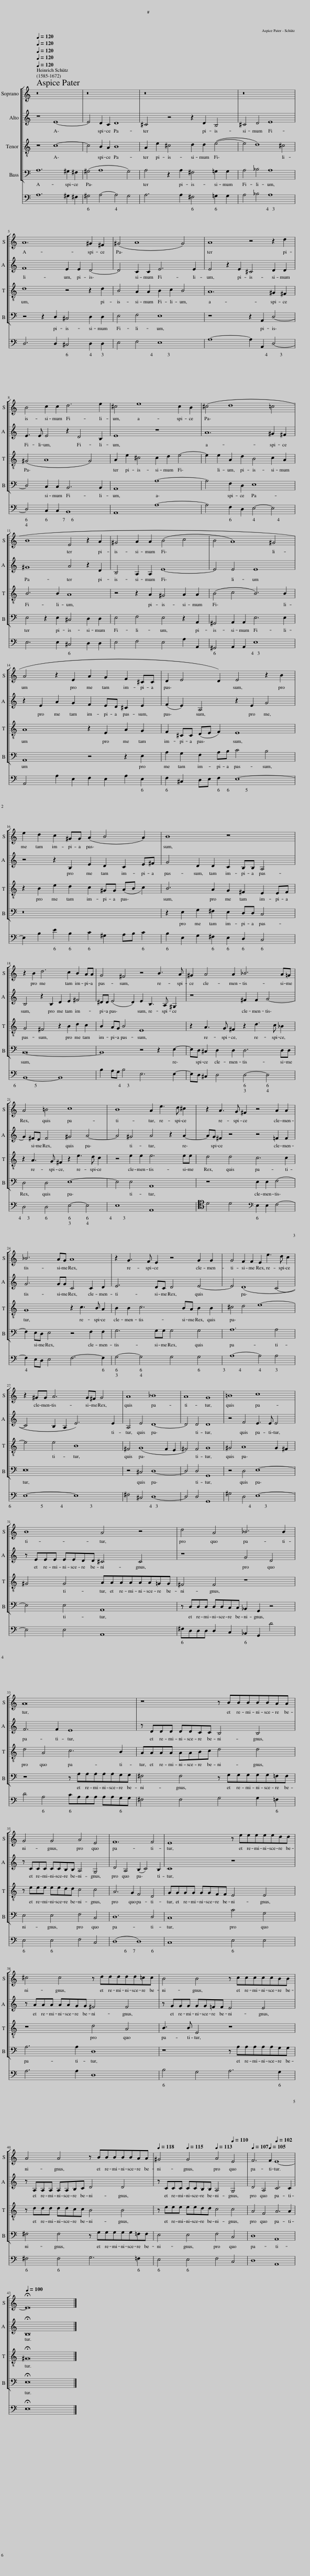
X:1
%%score [ 1 2 3 4 ] 5
L:1/8
Q:1/4=120
M:none
I:linebreak $
K:C
V:1 treble
V:2 treble
V:3 treble-8
V:4 bass
V:5 bass
V:1
 z16 | z16 | z16 | z16 |$ A12 ^G2 ^F2 | %5
 (^G4 A8 G4) | A8 z4 z2 d2 |$ B4 c2 c2 d6 e2 | ^c4 e8 c2 B2 | (^c4 d8 =c4 |$ %10
 B8 E4 z2 A2 | ^G4 A2 A2 (B4 c4 | B4 A8) ^G4 |$ A4 z2 E2 A2 G2 F2 ^CC | D2 E4 D2) E4 z2 B2 |$ %15
 e2 d2 c2 ^GG (A2 B4 A2) | B8 z8 |$ z2 B2 d6 c2 B2 AA | G4 ^F4 z4 B3 A | ^G2 A4 A2 _B6 A=G |$ %20
 A4 =B4 c8 | B8 A2 e3 d ^c2 | z2 A3 G ^F2 z4 A2 A2 |$ _B6 AG A8 | z2 G3 F E2 z4 G2 G2 | %25
 G4 F2 F2 E2 e3 d c2 |$ z2 ^GG A6 G^F G4 | A8 _B8 | A8 G8 | =B8 c8 |$ %30
 B8 A4 z4 | d4 A4 _B6 B2 |$ A16 | z8 z BBBBBAA |$ G4 G4 A4 E4 | %35
 F12 F4 | E8 z eeeeedd |$ ^c4 c4 z ddddd=cc | B4 B4 z cccccBB |$ A4 A4 z BBBBBAA | %40
[Q:1/4=118] ^G4[Q:1/4=115] G4[Q:1/4=113] A4[Q:1/4=110] E4 |[Q:1/4=107] F6[Q:1/4=105] F2[Q:1/4=102] E8- |$[Q:1/4=100] !fermata!E16 |] %43
V:2
 z8 E8- | E4 D2 C2 D8 | ^C4 z4 z2 D2 B,4 | ^C4 D4 E8 |$ F8 E2 E2 D4- | %5
 D4 C2 C2 E6 E2 | E4 z2 E2 ^C4 D2 D2 |$ E3 E E4 z2 D4 B,2 | E8 z8 | A12 ^G2 ^F2 |$ %10
 ^G8 A4 z2 D2 | B,4 A,2 A,2 E8- | E4 E4 E8 |$ z2 E2 A2 G2 F2 ED ^C2 E2 | (F2 E2) A,4 z2 E2 G4 |$ %15
 z4 z2 B,2 E2 D2 C2 E^F | G4 D2 D2 C2 B,B, A,4 |$ B,4 z2 B,2 D2 E2 ^F4 | ^DD (E4 D2) E2 B,3 A, ^G,2 | z8 ^F2 F2 G4- |$ %20
 G2 ^FE F4 ^G4 A4- | A4 ^G4 A4 z2 A2- | AG ^F2 z4 z4 =F2 F2 |$ G6 GG C4 C2 D2 | E6 DC D4 E4- | %25
 E4 (D8 C4- |$ C4 B,2 A,2 E6) E2 | A,4 E4 D8- | D4 D4 D8 | z4 F4 E3 E E4 |$ %30
 z EEE EEDD ^C4 C4 | z8 G4 D4 |$ F6 F2 E8 | z DDD DDCC B,4 B,4 |$ z CCC CCB,B, A,4 G,4 | %35
 D4 A,4 (B,2 C4) B,2 | C8 z8 |$ z AAA AAGG ^F4 F4 | z GGG GG=FF E4 E4 |$ z A,A,A, A,A,B,C D4 D4 | %40
 z CCC CCB,B, A,4 G,4 | D4 A,4 C6 C2 |$ !fermata!B,16 |] %43
V:3
 z8 c8- | c4 B2 A2 B8 | A2 e2 ^c4 d2 d2 (e4- | e4 d8) ^c4 |$ d8 z4 z2 d2 | %5
 B4 A2 A2 B2 c2 B4 | A12 ^G2 ^F2 |$ (^G4 A8 G4) | A2 e2 ^c4 c2 d2 e4- | e2 e2 A2 d2 B4 c2 A2 |$ %10
 B6 B2 A8 | z4 z2 A2 ^G4 A2 A2 | (B4 c4 B6) B2 |$ A8 z2 E2 A2 G2 | F2 ^CC (DE F2) E8 |$ %15
 z2 B2 e2 d2 c2 ^GG (AB c2) | B6 A2 G2 ^F2 E2 EF |$ G4 ^F4 z2 B2 d2 c2 | B2 AG B4 E8 | z2 A3 G ^F2 z2 d3 c _B2 |$ %20
 z2 A3 G ^F2 z2 e3 d c2 | z4 e2 e2 e6 ee | d4 d4 c6 c2 |$ G8 z2 c3 B A2 | B2 B2 c6 BA B2 B2 | %25
 ^c4 d4 e8- |$ e4 e4 B8 | ^F4 (G8 F2 E2 | ^F4) F4 G8 | ^G4 A8 G2 ^F2 |$ %30
 ^G4 G4 AAAAAA=GG | ^F4 F4 z8 |$ d4 A4 c6 B2 | AAAA AABc d4 d4 |$ z eee eedd c4 c4 | %35
 A6 G2 F4 D4 | GGGG GGFF E4 E4 |$ z8 d4 A4 | B3 B E4 z8 |$ z ddd ddcc B4 B4 | %40
 z eee eedd c4 c4 | A4 F4 A6 A2 |$ !fermata!^G16 |] %43
V:4
 A,12 ^G,2 ^F,2 | (^G,4 A,8 G,4) | A,4 z2 A,2 ^F,4 =G,2 G,2 | A,4 _B,4 A,8 |$ z4 z2 D,2 ^C,4 D,2 D,2 | %5
 E,4 F,4 E,8 | z8 z2 A,,2 D,4- |$ D,4 C,2 C,2 B,,6 B,,2 | A,,8 A,8- | A,4 F,2 D,2 E,8 |$ %10
 E,4 z2 E,2 ^C,4 D,2 D,2 | E,4 F,4 E,4 z2 A,,2 | ^G,,4 A,,2 A,,2 E,6 E,2 |$ A,,8 z4 z2 E,2 | A,2 G,2 F,2 A,B, C4 B,4 |$ %15
 z16 | z2 E,2 G,2 ^F,2 E,2 D,D, C,4 |$ B,,16- | B,,8 z4 z2 E,2- | E,D, ^C,2 D,2 D,2 D,6 D,D, |$ %20
 D,4 D,4 E,8- | E,4 E,4 A,,8 | z8 E,2 E,2 F,4- |$ F,2 E,D, E,4 z4 F,2 F,2 | G,6 G,G, G,4 G,4 | %25
 A,12 A,4 |$ E,16 | z4 ^C,4 D,8- | D,4 D,4 G,,8 | z4 D,4 E,8- |$ %30
 E,4 E,4 A,,8 | z D,D,D, D,D,C,C, _B,,2 G,,2 z4 |$ z8 z A,A,A,A,A,G,G, | ^F,4 F,4 z G,G,G,G,G,=F,F, |$ E,4 E,4 F,4 C,4 | %35
 D,12 D,4 | C,8 C4 G,4 |$ A,6 A,2 D,8 | z8 z A,A,A,A,A,G,G, |$ ^F,4 F,4 z G,G,G,G,G,=F,F, | %40
 E,4 E,4 F,4 C,4 | D,8 A,,8 |$ !fermata!E,16 |] %43
V:5
 A,12 ^G,2 ^F,2 | ^G,4 A,4- A,4 G,4 | A,6 A,2 ^F,4 =G,2 G,2 | A,4 _B,4 A,8 |$ D,6 D,2 ^C,4 D,2 D,2 | %5
 E,4 F,4 E,8 | A,8- A,2 A,,2 D,4- |$ D,4 C,2 C,2 B,,8 | A,,8 A,8- | A,4 F,2 D,2 E,4- E,4 |$ %10
 E,6 E,2 ^C,4 D,2 D,2 | E,4 F,4 E,4 A,2 A,,2 | ^G,,4 A,,2 A,,2 E,8 |$ A,,4 A,2 E,2 F,2 E,2 A,2 E,2 | F,2 ^C,2 D,E, F,2 E,8- |$ %15
 E,2 B,2 E2 B,2 C2 ^G,2 A,B, C2 | B,2 E,2 G,2 ^F,2 E,2 D,2 C,4 |$ B,,8- B,,8 | B,2 A,G, B,4 E,6 E,2- | E,D, ^C,2 D,4 D,4- D,4 |$ %20
 D,4 D,4 E,4- E,4 | E,8 A,,8 | D4 D4[K:bass] E,2 E,2 F,4- |$ F,2 E,D, E,4 F,6- F,2 | G,4- G,4 G,4 G,4 | %25
 A,8- A,4 A,4 |$ E,8- E,8 | ^F,4 ^C,4 D,8- | D,4 D,4 G,,8 | ^G,4 D,4 E,8- |$ %30
 E,4 E,4 A,,8 | ^F,D,D,D, D,2 C,2 _B,,2 G,,2 D4 |$ D4 A,4 CA,A,A, A,A,G,G, | ^F,4 F,4 G,4 G,2 =F,2 |$ E,4 E,4 F,4 C,4 | %35
 (D,8 D,8) | C,8 E,4 E,4 |$ A,6 A,2 D,8 | B,4 G,4 A,6 G,2 |$ ^F,4 F,4 G,6 =F,2 | %40
 E,4 E,4 F,4 C,4 | D,8 A,,8 |$ !fermata!E,16 |] %43
